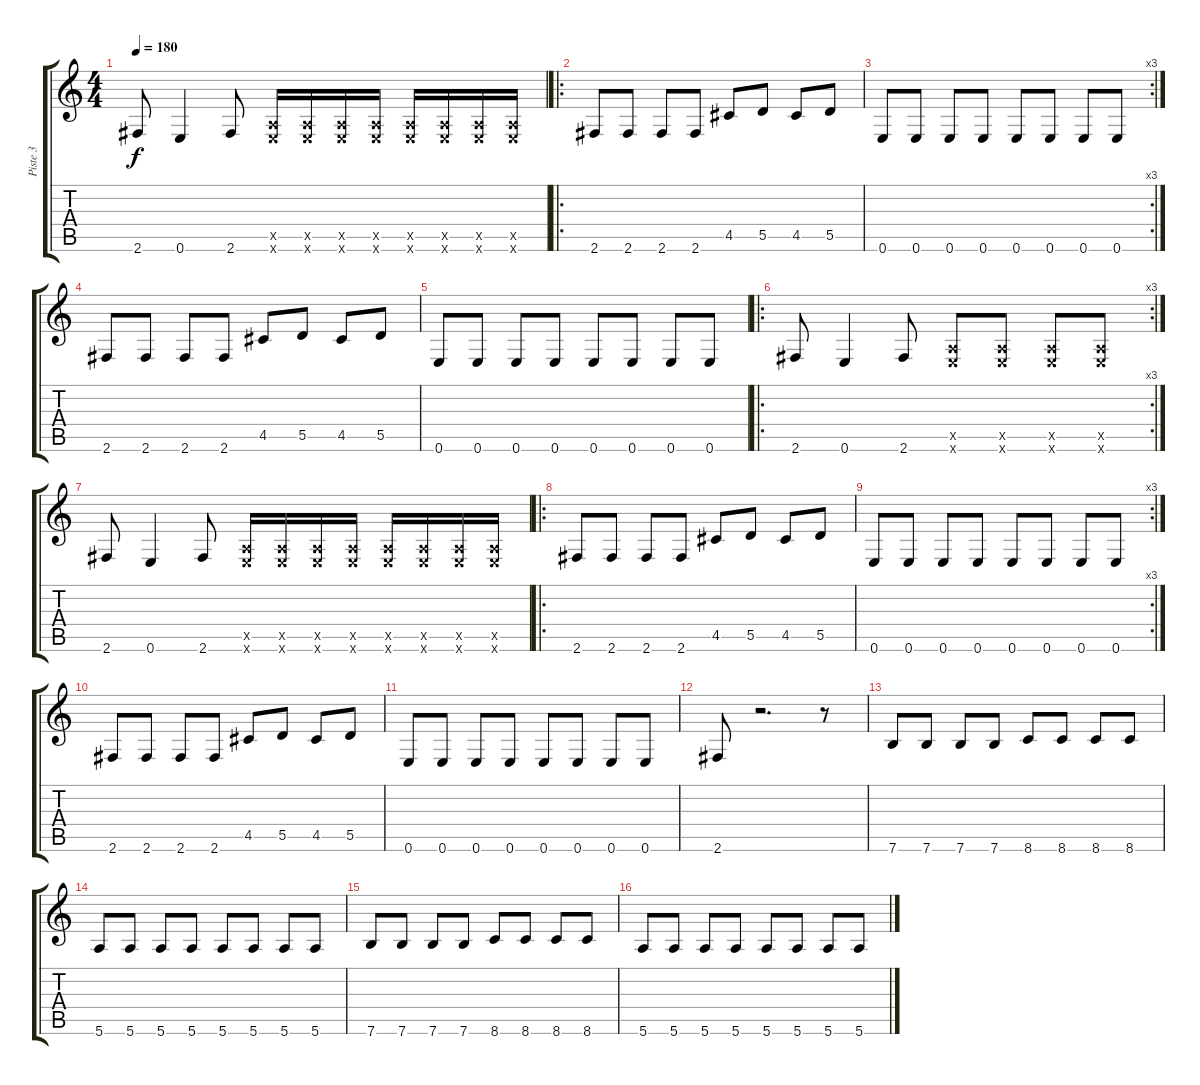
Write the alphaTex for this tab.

\track ("Piste 3" "Piste 3") {instrument electricbassfinger}
\staff {score tabs}
\tuning (E4 B3 G3 D3 A2 E2) {hide}
\ts (4 4)
\tempo 180
\clef g2
\ks c
2.6.8{dy f} 0.6.4 2.6.8 (0.5{x} 0.6{x}).16 (0.5{x} 0.6{x}).16 (0.5{x} 0.6{x}).16 (0.5{x} 0.6{x}).16 (0.5{x} 0.6{x}).16 (0.5{x} 0.6{x}).16 (0.5{x} 0.6{x}).16 (0.5{x} 0.6{x}).16 |
\ro
2.6.8 2.6.8 2.6.8 2.6.8 4.5.8 5.5.8 4.5.8 5.5.8 |
\rc 3
0.6.8 0.6.8 0.6.8 0.6.8 0.6.8 0.6.8 0.6.8 0.6.8 |
2.6.8 2.6.8 2.6.8 2.6.8 4.5.8 5.5.8 4.5.8 5.5.8 |
0.6.8 0.6.8 0.6.8 0.6.8 0.6.8 0.6.8 0.6.8 0.6.8 |
\ro
\rc 3
2.6.8 0.6.4 2.6.8 (0.5{x} 0.6{x}).8 (0.5{x} 0.6{x}).8 (0.5{x} 0.6{x}).8 (0.5{x} 0.6{x}).8 |
2.6.8 0.6.4 2.6.8 (0.5{x} 0.6{x}).16 (0.5{x} 0.6{x}).16 (0.5{x} 0.6{x}).16 (0.5{x} 0.6{x}).16 (0.5{x} 0.6{x}).16 (0.5{x} 0.6{x}).16 (0.5{x} 0.6{x}).16 (0.5{x} 0.6{x}).16 |
\ro
2.6.8 2.6.8 2.6.8 2.6.8 4.5.8 5.5.8 4.5.8 5.5.8 |
\rc 3
0.6.8 0.6.8 0.6.8 0.6.8 0.6.8 0.6.8 0.6.8 0.6.8 |
2.6.8 2.6.8 2.6.8 2.6.8 4.5.8 5.5.8 4.5.8 5.5.8 |
0.6.8 0.6.8 0.6.8 0.6.8 0.6.8 0.6.8 0.6.8 0.6.8 |
2.6.8 r.2{d} r.8 |
7.6.8 7.6.8 7.6.8 7.6.8 8.6.8 8.6.8 8.6.8 8.6.8 |
5.6.8 5.6.8 5.6.8 5.6.8 5.6.8 5.6.8 5.6.8 5.6.8 |
7.6.8 7.6.8 7.6.8 7.6.8 8.6.8 8.6.8 8.6.8 8.6.8 |
5.6.8 5.6.8 5.6.8 5.6.8 5.6.8 5.6.8 5.6.8 5.6.8
